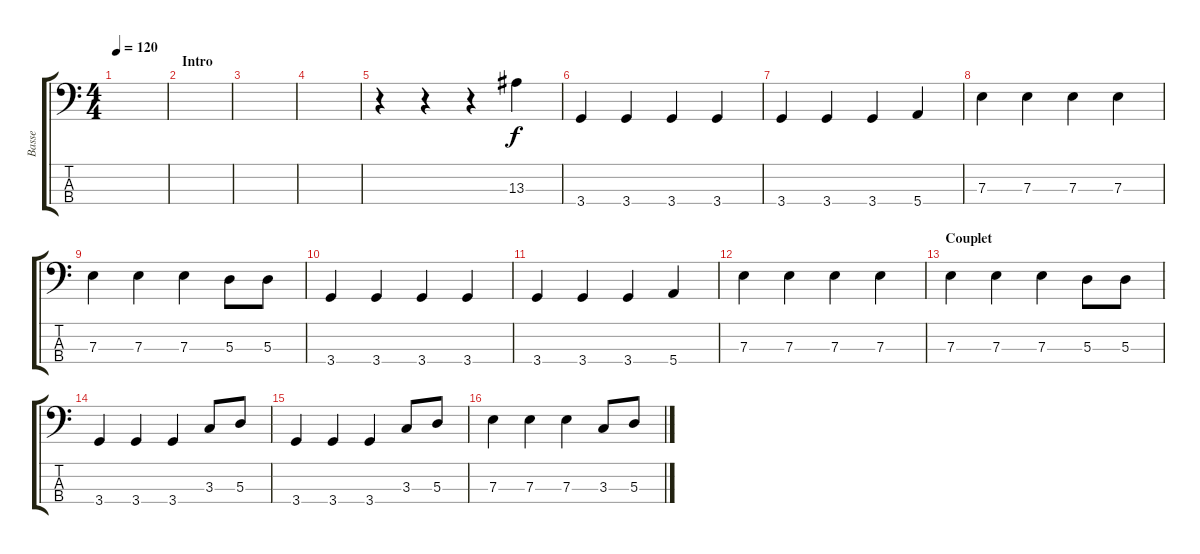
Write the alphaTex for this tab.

\track ("Basse" "Basse") {instrument electricbassfinger}
\staff {score tabs}
\tuning (G2 D2 A1 E1) {hide}
\ts (4 4)
\tempo 120
\clef f4
\ks c
|
\section ("" "Intro")
|
|
|
r.4 r.4 r.4 13.3.4 |
3.4.4 3.4.4 3.4.4 3.4.4 |
3.4.4 3.4.4 3.4.4 5.4.4 |
7.3.4 7.3.4 7.3.4 7.3.4 |
7.3.4 7.3.4 7.3.4 5.3.8 5.3.8 |
3.4.4 3.4.4 3.4.4 3.4.4 |
3.4.4 3.4.4 3.4.4 5.4.4 |
7.3.4 7.3.4 7.3.4 7.3.4 |
\section ("" "Couplet")
7.3.4 7.3.4 7.3.4 5.3.8 5.3.8 |
3.4.4 3.4.4 3.4.4 3.3.8 5.3.8 |
3.4.4 3.4.4 3.4.4 3.3.8 5.3.8 |
7.3.4 7.3.4 7.3.4 3.3.8 5.3.8
